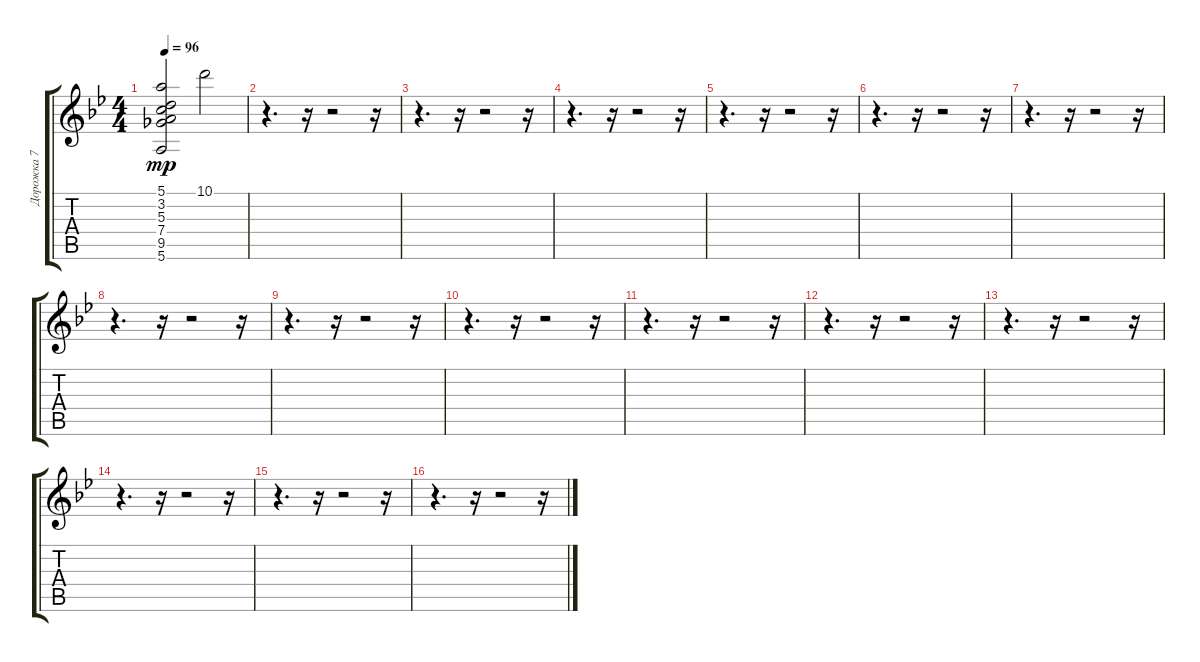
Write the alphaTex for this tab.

\track ("Дорожка 7" "Дорожка 7") {instrument electricguitarjazz}
\staff {score tabs}
\tuning (E4 B3 G3 D3 A2 E2) {hide}
\ts (4 4)
\tempo 96
\clef g2
\ks bb
(5.1 3.2 5.3 7.4 9.5 5.6).2{dy mp balance 5} 10.1.2{balance 8} |
r.4{d balance 11} r.16 r.2 r.16 |
r.4{d} r.16 r.2 r.16 |
r.4{d} r.16 r.2 r.16 |
r.4{d} r.16 r.2 r.16 |
r.4{d} r.16 r.2 r.16 |
r.4{d} r.16 r.2 r.16 |
r.4{d} r.16 r.2 r.16 |
r.4{d} r.16 r.2 r.16 |
r.4{d} r.16 r.2 r.16 |
r.4{d} r.16 r.2 r.16 |
r.4{d} r.16 r.2 r.16 |
r.4{d} r.16 r.2 r.16 |
r.4{d} r.16 r.2 r.16 |
r.4{d} r.16 r.2 r.16 |
r.4{d} r.16 r.2 r.16
